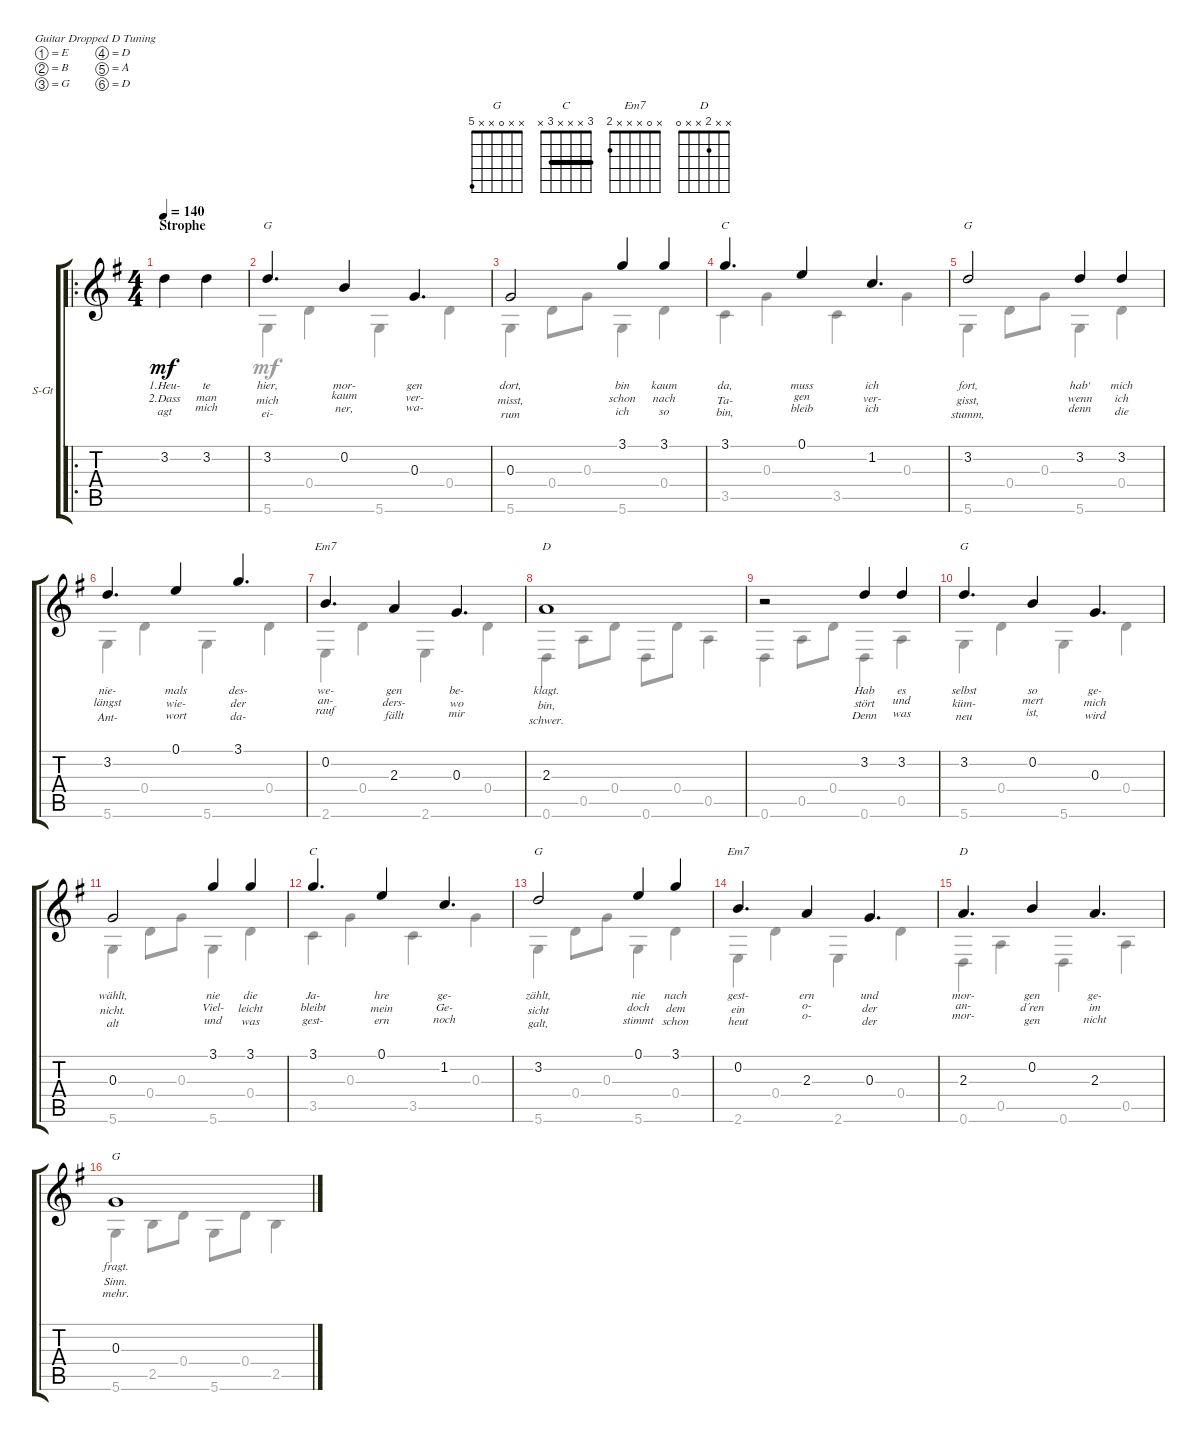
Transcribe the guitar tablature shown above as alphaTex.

\defaultSystemsLayout 4
\bracketExtendMode groupsimilarinstruments
\firstSystemTrackNameOrientation horizontal
\otherSystemsTrackNameOrientation horizontal
\track ("Steel Guitar" "S-Gt") {instrument acousticguitarsteel}
\staff {score tabs}
\tuning (E4 B3 G3 D3 A2 D2)
\chord ("G" x 3 x x x 5)
\chord ("C" 3 x x x 3 x) {barre 3}
\chord ("Em7" x 0 x x x 2)
\chord ("D" x x 2 x x 0)
\chord ("G" x x 0 x x 5)
\voice
\ro
\ts (4 4)
\section ("" "Strophe")
\ac
\tempo 140
\clef g2
\ks g
3.2.4{lyrics (0 "1.Heu-") lyrics (1 "2.Dass") lyrics (2 "agt") lyrics (3 "") lyrics (4 "") dy mf instrument acousticguitarsteel} 3.2.4{lyrics (0 "te") lyrics (1 "man") lyrics (2 "mich") lyrics (3 "") lyrics (4 "")} |
3.2.4{d ch "G" lyrics (0 "hier,") lyrics (1 "mich") lyrics (2 "ei-") lyrics (3 "") lyrics (4 "")} 0.2.4{lyrics (0 "mor-") lyrics (1 "kaum") lyrics (2 "ner,") lyrics (3 "") lyrics (4 "")} 0.3.4{d lyrics (0 "gen") lyrics (1 "ver-") lyrics (2 "wa-") lyrics (3 "") lyrics (4 "")} |
0.3.2{lyrics (0 "dort,") lyrics (1 "misst,") lyrics (2 "rum") lyrics (3 "") lyrics (4 "")} 3.1.4{lyrics (0 "bin") lyrics (1 "schon") lyrics (2 "ich") lyrics (3 "") lyrics (4 "")} 3.1.4{lyrics (0 "kaum") lyrics (1 "nach") lyrics (2 "so") lyrics (3 "") lyrics (4 "")} |
3.1.4{d ch "C" lyrics (0 "da,") lyrics (1 "Ta-") lyrics (2 "bin,") lyrics (3 "") lyrics (4 "")} 0.1.4{lyrics (0 "muss") lyrics (1 "gen") lyrics (2 "bleib") lyrics (3 "") lyrics (4 "")} 1.2.4{d lyrics (0 "ich") lyrics (1 "ver-") lyrics (2 "ich") lyrics (3 "") lyrics (4 "")} |
3.2.2{ch "G" lyrics (0 "fort,") lyrics (1 "gisst,") lyrics (2 "stumm,") lyrics (3 "") lyrics (4 "")} 3.2.4{lyrics (0 "hab'") lyrics (1 "wenn") lyrics (2 "denn") lyrics (3 "") lyrics (4 "")} 3.2.4{lyrics (0 "mich") lyrics (1 "ich") lyrics (2 "die") lyrics (3 "") lyrics (4 "")} |
3.2.4{d lyrics (0 "nie-") lyrics (1 "längst") lyrics (2 "Ant-") lyrics (3 "") lyrics (4 "")} 0.1.4{lyrics (0 "mals") lyrics (1 "wie-") lyrics (2 "wort") lyrics (3 "") lyrics (4 "")} 3.1.4{d lyrics (0 "des-") lyrics (1 "der") lyrics (2 "da-") lyrics (3 "") lyrics (4 "")} |
0.2.4{d ch "Em7" lyrics (0 "we-") lyrics (1 "an-") lyrics (2 "rauf") lyrics (3 "") lyrics (4 "")} 2.3.4{lyrics (0 "gen") lyrics (1 "ders-") lyrics (2 "fällt") lyrics (3 "") lyrics (4 "")} 0.3.4{d lyrics (0 "be-") lyrics (1 "wo") lyrics (2 "mir") lyrics (3 "") lyrics (4 "")} |
2.3.1{ch "D" lyrics (0 "klagt.") lyrics (1 "bin,") lyrics (2 "schwer.") lyrics (3 "") lyrics (4 "")} |
r.2 3.2.4{lyrics (0 "Hab") lyrics (1 "stört") lyrics (2 "Denn") lyrics (3 "") lyrics (4 "")} 3.2.4{lyrics (0 "es") lyrics (1 "und") lyrics (2 "was") lyrics (3 "") lyrics (4 "")} |
3.2.4{d ch "G" lyrics (0 "selbst") lyrics (1 "küm-") lyrics (2 "neu") lyrics (3 "") lyrics (4 "")} 0.2.4{lyrics (0 "so") lyrics (1 "mert") lyrics (2 "ist,") lyrics (3 "") lyrics (4 "")} 0.3.4{d lyrics (0 "ge-") lyrics (1 "mich") lyrics (2 "wird") lyrics (3 "") lyrics (4 "")} |
0.3.2{lyrics (0 "wählt,") lyrics (1 "nicht.") lyrics (2 "alt") lyrics (3 "") lyrics (4 "")} 3.1.4{lyrics (0 "nie") lyrics (1 "Viel-") lyrics (2 "und") lyrics (3 "") lyrics (4 "")} 3.1.4{lyrics (0 "die") lyrics (1 "leicht") lyrics (2 "was") lyrics (3 "") lyrics (4 "")} |
3.1.4{d ch "C" lyrics (0 "Ja-") lyrics (1 "bleibt") lyrics (2 "gest-") lyrics (3 "") lyrics (4 "")} 0.1.4{lyrics (0 "hre") lyrics (1 "mein") lyrics (2 "ern") lyrics (3 "") lyrics (4 "")} 1.2.4{d lyrics (0 "ge-") lyrics (1 "Ge-") lyrics (2 "noch") lyrics (3 "") lyrics (4 "")} |
3.2.2{ch "G" lyrics (0 "zählt,") lyrics (1 "sicht") lyrics (2 "galt,") lyrics (3 "") lyrics (4 "")} 0.1.4{lyrics (0 "nie") lyrics (1 "doch") lyrics (2 "stimmt") lyrics (3 "") lyrics (4 "")} 3.1.4{lyrics (0 "nach") lyrics (1 "dem") lyrics (2 "schon") lyrics (3 "") lyrics (4 "")} |
0.2.4{d ch "Em7" lyrics (0 "gest-") lyrics (1 "ein") lyrics (2 "heut") lyrics (3 "") lyrics (4 "")} 2.3.4{lyrics (0 "ern") lyrics (1 "o-") lyrics (2 "o-") lyrics (3 "") lyrics (4 "")} 0.3.4{d lyrics (0 "und") lyrics (1 "der") lyrics (2 "der") lyrics (3 "") lyrics (4 "")} |
2.3.4{d ch "D" lyrics (0 "mor-") lyrics (1 "an-") lyrics (2 "mor-") lyrics (3 "") lyrics (4 "")} 0.2.4{lyrics (0 "gen") lyrics (1 "d´ren") lyrics (2 "gen") lyrics (3 "") lyrics (4 "")} 2.3.4{d lyrics (0 "ge-") lyrics (1 "im") lyrics (2 "nicht") lyrics (3 "") lyrics (4 "")} |
0.3.1{ch "G" lyrics (0 "fragt.") lyrics (1 "Sinn.") lyrics (2 "mehr.") lyrics (3 "") lyrics (4 "")}
\voice
\clef g2
\ottava regular
\simile none
\ks g
|
5.6.4 0.4.4 5.6.4 0.4.4 |
5.6.4 0.4.8 0.3.8 5.6.4 0.4.4 |
3.5.4 0.3.4 3.5.4 0.3.4 |
5.6.4 0.4.8 0.3.8 5.6.4 0.4.4 |
5.6.4 0.4.4 5.6.4 0.4.4 |
2.6.4 0.4.4 2.6.4 0.4.4 |
0.6.4 0.5.8 0.4.8 0.6.8 0.4.8 0.5.4 |
0.6.4 0.5.8 0.4.8 0.6.4 0.5.4 |
5.6.4 0.4.4 5.6.4 0.4.4 |
5.6.4 0.4.8 0.3.8 5.6.4 0.4.4 |
3.5.4 0.3.4 3.5.4 0.3.4 |
5.6.4 0.4.8 0.3.8 5.6.4 0.4.4 |
2.6.4 0.4.4 2.6.4 0.4.4 |
0.6.4 0.5.4 0.6.4 0.5.4 |
5.6.4 2.5.8 0.4.8 5.6.8 0.4.8 2.5.4
